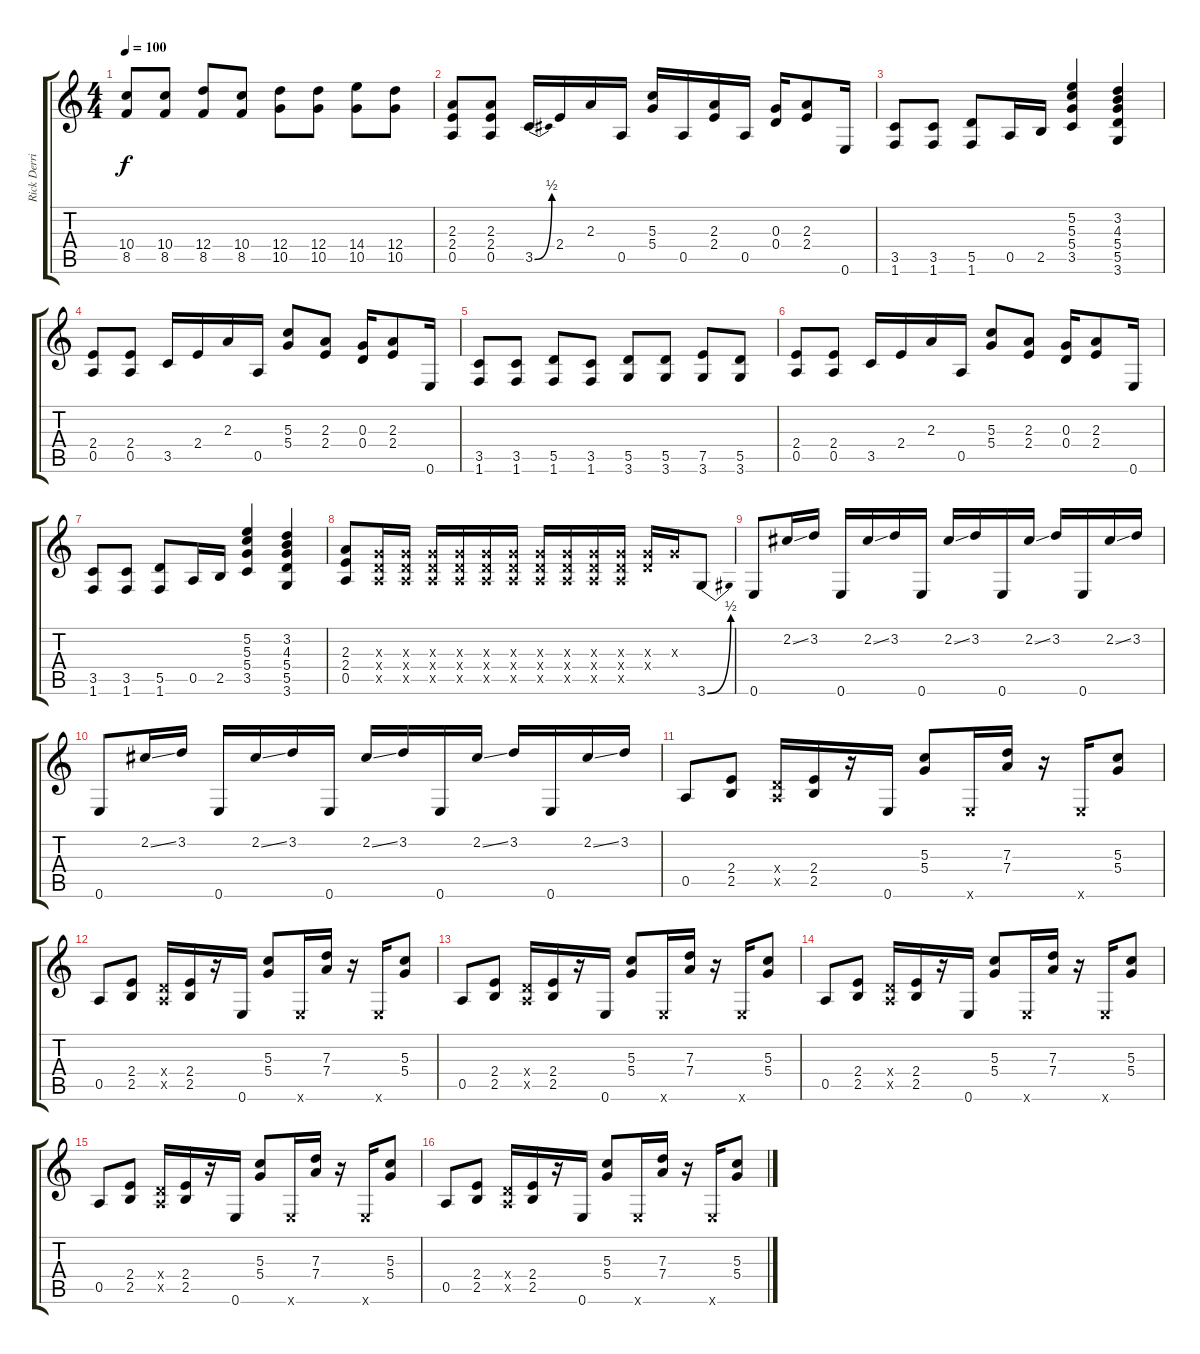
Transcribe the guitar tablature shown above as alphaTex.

\track ("Rick Derringer" "Rick Derri") {instrument electricguitarmuted}
\staff {score tabs}
\tuning (E4 B3 G3 D3 A2 E2) {hide}
\ts (4 4)
\tempo 100
\clef g2
\ks c
(10.4 8.5).8{dy f} (10.4 8.5).8 (12.4 8.5).8 (10.4 8.5).8 (12.4 10.5).8 (12.4 10.5).8 (14.4 10.5).8 (12.4 10.5).8 |
(2.3 2.4 0.5).8 (2.3 2.4 0.5).8 3.5{be (bend 0 0 60 2)}.16 2.4.16 2.3.16 0.5.16 (5.3 5.4).16 0.5.16 (2.3 2.4).16 0.5.16 (0.3 0.4).16 (2.3 2.4).8 0.6.16 |
(3.5 1.6).8 (3.5 1.6).8 (5.5 1.6).8 0.5.16 2.5.16 (5.2 5.3 5.4 3.5).4 (3.2 4.3 5.4 5.5 3.6).4 |
(2.4 0.5).8 (2.4 0.5).8 3.5.16 2.4.16 2.3.16 0.5.16 (5.3 5.4).8 (2.3 2.4).8 (0.3 0.4).16 (2.3 2.4).8 0.6.16 |
(3.5 1.6).8 (3.5 1.6).8 (5.5 1.6).8 (3.5 1.6).8 (5.5 3.6).8 (5.5 3.6).8 (7.5 3.6).8 (5.5 3.6).8 |
(2.4 0.5).8 (2.4 0.5).8 3.5.16 2.4.16 2.3.16 0.5.16 (5.3 5.4).8 (2.3 2.4).8 (0.3 0.4).16 (2.3 2.4).8 0.6.16 |
(3.5 1.6).8 (3.5 1.6).8 (5.5 1.6).8 0.5.16 2.5.16 (5.2 5.3 5.4 3.5).4 (3.2 4.3 5.4 5.5 3.6).4 |
(2.3 2.4 0.5).8 (0.3{x} 0.4{x} 0.5{x}).16 (0.3{x} 0.4{x} 0.5{x}).16 (0.3{x} 0.4{x} 0.5{x}).16 (0.3{x} 0.4{x} 0.5{x}).16 (0.3{x} 0.4{x} 0.5{x}).16 (0.3{x} 0.4{x} 0.5{x}).16 (0.3{x} 0.4{x} 0.5{x}).16 (0.3{x} 0.4{x} 0.5{x}).16 (0.3{x} 0.4{x} 0.5{x}).16 (0.3{x} 0.4{x} 0.5{x}).16 (0.3{x} 0.4{x}).16 0.3{x}.16 3.6{be (bend 0 0 60 2)}.8 |
0.6.8 2.2{ss}.16 3.2.16 0.6.16 2.2{ss}.16 3.2.16 0.6.16 2.2{ss}.16 3.2.16 0.6.16 2.2{ss}.16 3.2.16 0.6.16 2.2{ss}.16 3.2.16 |
0.6.8 2.2{ss}.16 3.2.16 0.6.16 2.2{ss}.16 3.2.16 0.6.16 2.2{ss}.16 3.2.16 0.6.16 2.2{ss}.16 3.2.16 0.6.16 2.2{ss}.16 3.2.16 |
0.5.8 (2.4 2.5).8 (0.4{x} 0.5{x}).16 (2.4 2.5).16 r.16 0.6.16 (5.3 5.4).8 0.6{x}.16 (7.3 7.4).16 r.16 0.6{x}.16 (5.3 5.4).8 |
0.5.8 (2.4 2.5).8 (0.4{x} 0.5{x}).16 (2.4 2.5).16 r.16 0.6.16 (5.3 5.4).8 0.6{x}.16 (7.3 7.4).16 r.16 0.6{x}.16 (5.3 5.4).8 |
0.5.8 (2.4 2.5).8 (0.4{x} 0.5{x}).16 (2.4 2.5).16 r.16 0.6.16 (5.3 5.4).8 0.6{x}.16 (7.3 7.4).16 r.16 0.6{x}.16 (5.3 5.4).8 |
0.5.8 (2.4 2.5).8 (0.4{x} 0.5{x}).16 (2.4 2.5).16 r.16 0.6.16 (5.3 5.4).8 0.6{x}.16 (7.3 7.4).16 r.16 0.6{x}.16 (5.3 5.4).8 |
0.5.8 (2.4 2.5).8 (0.4{x} 0.5{x}).16 (2.4 2.5).16 r.16 0.6.16 (5.3 5.4).8 0.6{x}.16 (7.3 7.4).16 r.16 0.6{x}.16 (5.3 5.4).8 |
0.5.8 (2.4 2.5).8 (0.4{x} 0.5{x}).16 (2.4 2.5).16 r.16 0.6.16 (5.3 5.4).8 0.6{x}.16 (7.3 7.4).16 r.16 0.6{x}.16 (5.3 5.4).8
